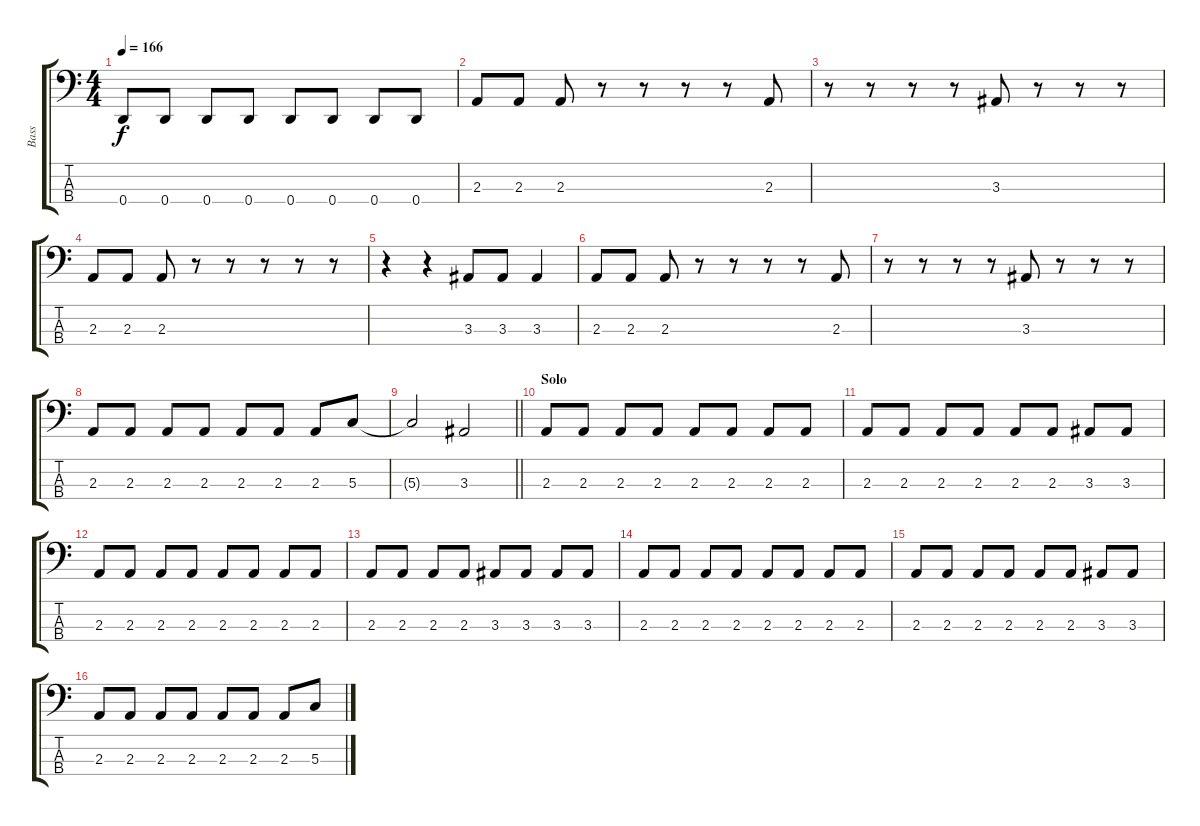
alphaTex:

\track ("Bass" "Bass") {instrument electricbasspick}
\staff {score tabs}
\tuning (F2 C2 G1 D1) {hide}
\ts (4 4)
\tempo 166
\clef f4
\ks c
0.4.8{dy f} 0.4.8 0.4.8 0.4.8 0.4.8 0.4.8 0.4.8 0.4.8 |
2.3.8 2.3.8 2.3.8 r.8 r.8 r.8 r.8 2.3.8 |
r.8 r.8 r.8 r.8 3.3.8 r.8 r.8 r.8 |
2.3.8 2.3.8 2.3.8 r.8 r.8 r.8 r.8 r.8 |
r.4 r.4 3.3.8 3.3.8 3.3.4 |
2.3.8 2.3.8 2.3.8 r.8 r.8 r.8 r.8 2.3.8 |
r.8 r.8 r.8 r.8 3.3.8 r.8 r.8 r.8 |
2.3.8 2.3.8 2.3.8 2.3.8 2.3.8 2.3.8 2.3.8 5.3.8 |
\barLineRight lightlight
5.3{t}.2 3.3.2 |
\section ("" "Solo")
2.3.8 2.3.8 2.3.8 2.3.8 2.3.8 2.3.8 2.3.8 2.3.8 |
2.3.8 2.3.8 2.3.8 2.3.8 2.3.8 2.3.8 3.3.8 3.3.8 |
2.3.8 2.3.8 2.3.8 2.3.8 2.3.8 2.3.8 2.3.8 2.3.8 |
2.3.8 2.3.8 2.3.8 2.3.8 3.3.8 3.3.8 3.3.8 3.3.8 |
2.3.8 2.3.8 2.3.8 2.3.8 2.3.8 2.3.8 2.3.8 2.3.8 |
2.3.8 2.3.8 2.3.8 2.3.8 2.3.8 2.3.8 3.3.8 3.3.8 |
2.3.8 2.3.8 2.3.8 2.3.8 2.3.8 2.3.8 2.3.8 5.3.8
